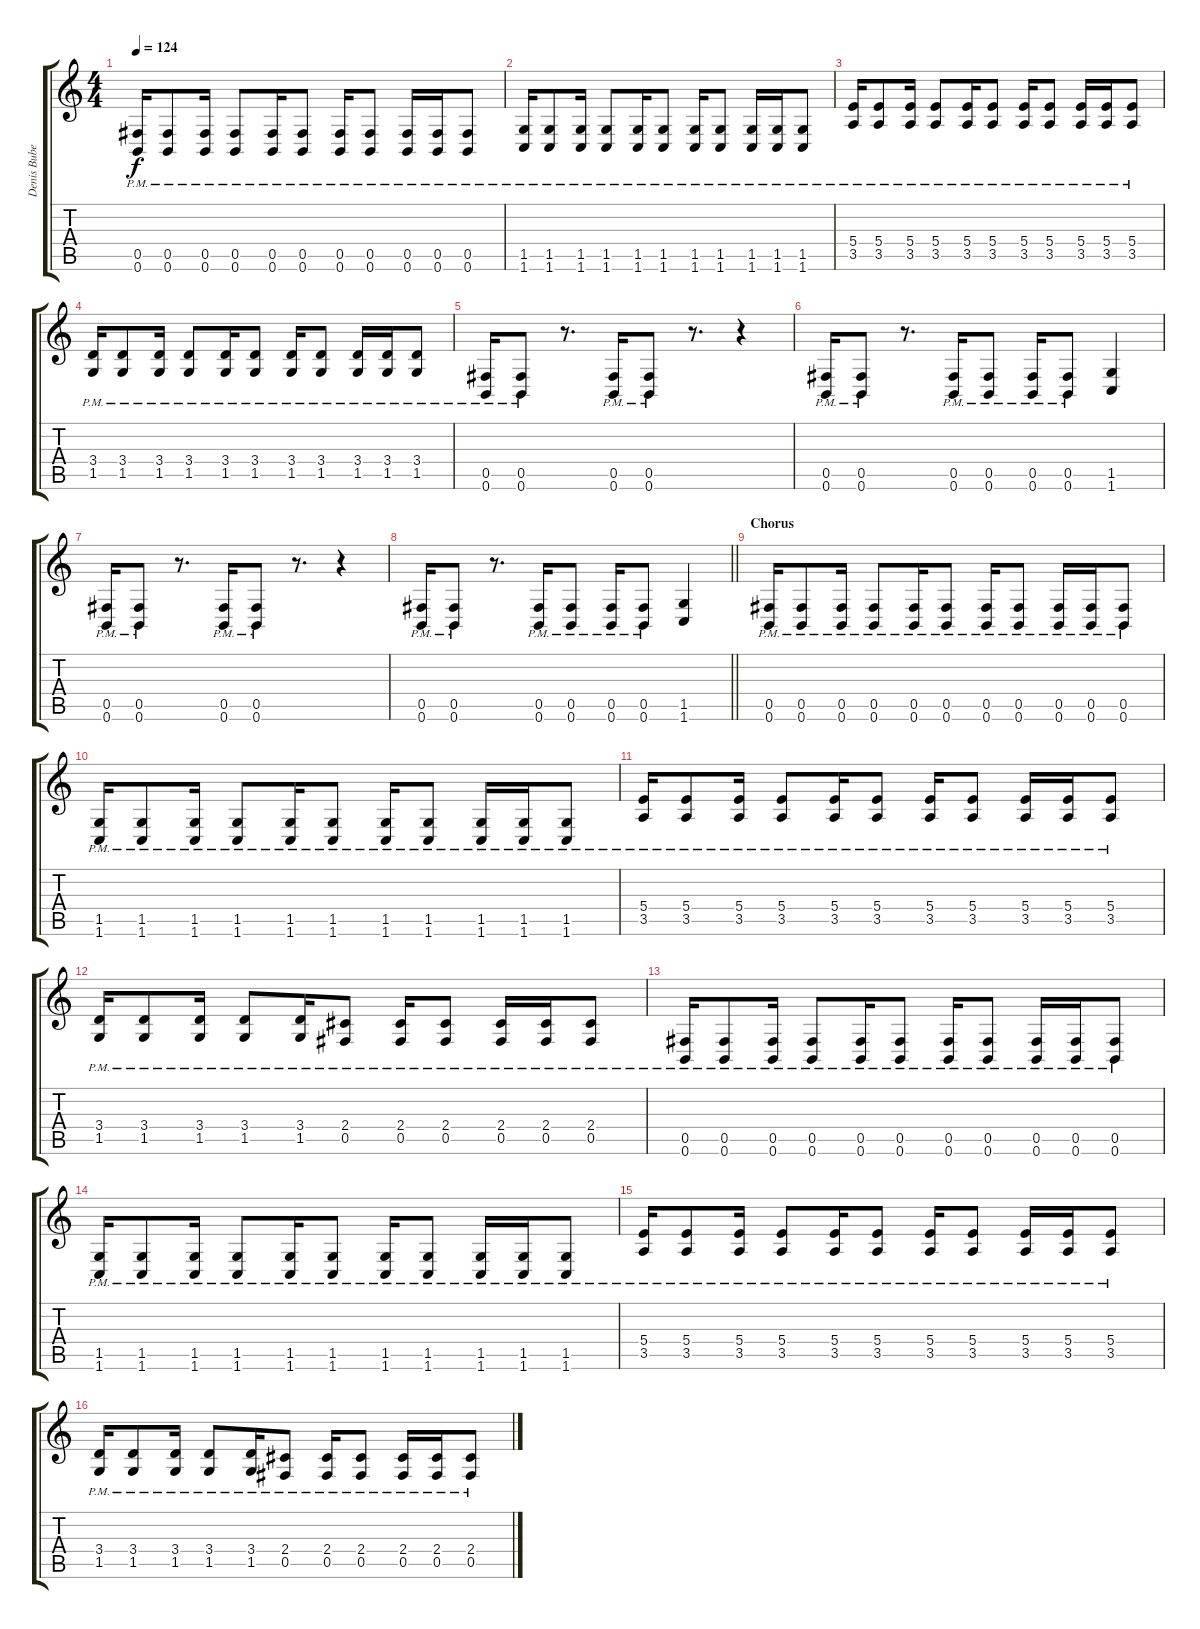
\track ("Denis Bubel " "Denis Bube") {instrument distortionguitar}
\staff {score tabs}
\tuning (Db4 Ab3 E3 B2 Gb2 B1) {hide}
\ts (4 4)
\tempo 124
\clef g2
\ks c
(0.5{pm} 0.6{pm}).16{dy f} (0.5{pm} 0.6{pm}).8 (0.5{pm} 0.6{pm}).16 (0.5{pm} 0.6{pm}).8 (0.5{pm} 0.6{pm}).16 (0.5{pm} 0.6{pm}).8 (0.5{pm} 0.6{pm}).16 (0.5{pm} 0.6{pm}).8 (0.5{pm} 0.6{pm}).16 (0.5{pm} 0.6{pm}).16 (0.5{pm} 0.6{pm}).8 |
(1.5{pm} 1.6{pm}).16 (1.5{pm} 1.6{pm}).8 (1.5{pm} 1.6{pm}).16 (1.5{pm} 1.6{pm}).8 (1.5{pm} 1.6{pm}).16 (1.5{pm} 1.6{pm}).8 (1.5{pm} 1.6{pm}).16 (1.5{pm} 1.6{pm}).8 (1.5{pm} 1.6{pm}).16 (1.5{pm} 1.6{pm}).16 (1.5{pm} 1.6{pm}).8 |
(5.4{pm} 3.5{pm}).16 (5.4{pm} 3.5{pm}).8 (5.4{pm} 3.5{pm}).16 (5.4{pm} 3.5{pm}).8 (5.4{pm} 3.5{pm}).16 (5.4{pm} 3.5{pm}).8 (5.4{pm} 3.5{pm}).16 (5.4{pm} 3.5{pm}).8 (5.4{pm} 3.5{pm}).16 (5.4{pm} 3.5{pm}).16 (5.4{pm} 3.5{pm}).8 |
(3.4{pm} 1.5{pm}).16 (3.4{pm} 1.5{pm}).8 (3.4{pm} 1.5{pm}).16 (3.4{pm} 1.5{pm}).8 (3.4{pm} 1.5{pm}).16 (3.4{pm} 1.5{pm}).8 (3.4{pm} 1.5{pm}).16 (3.4{pm} 1.5{pm}).8 (3.4{pm} 1.5{pm}).16 (3.4{pm} 1.5{pm}).16 (3.4{pm} 1.5{pm}).8 |
(0.5{pm} 0.6{pm}).16 (0.5{pm} 0.6{pm}).8 r.8{d} (0.5{pm} 0.6{pm}).16 (0.5{pm} 0.6{pm}).8 r.8{d} r.4 |
(0.5{pm} 0.6{pm}).16 (0.5{pm} 0.6{pm}).8 r.8{d} (0.5{pm} 0.6{pm}).16 (0.5{pm} 0.6{pm}).8 (0.5{pm} 0.6{pm}).16 (0.5{pm} 0.6{pm}).8 (1.5 1.6).4 |
(0.5{pm} 0.6{pm}).16 (0.5{pm} 0.6{pm}).8 r.8{d} (0.5{pm} 0.6{pm}).16 (0.5{pm} 0.6{pm}).8 r.8{d} r.4 |
\barLineRight lightlight
(0.5{pm} 0.6{pm}).16 (0.5{pm} 0.6{pm}).8 r.8{d} (0.5{pm} 0.6{pm}).16 (0.5{pm} 0.6{pm}).8 (0.5{pm} 0.6{pm}).16 (0.5{pm} 0.6{pm}).8 (1.5 1.6).4 |
\section ("" "Chorus")
(0.5{pm} 0.6{pm}).16 (0.5{pm} 0.6{pm}).8 (0.5{pm} 0.6{pm}).16 (0.5{pm} 0.6{pm}).8 (0.5{pm} 0.6{pm}).16 (0.5{pm} 0.6{pm}).8 (0.5{pm} 0.6{pm}).16 (0.5{pm} 0.6{pm}).8 (0.5{pm} 0.6{pm}).16 (0.5{pm} 0.6{pm}).16 (0.5{pm} 0.6{pm}).8 |
(1.5{pm} 1.6{pm}).16 (1.5{pm} 1.6{pm}).8 (1.5{pm} 1.6{pm}).16 (1.5{pm} 1.6{pm}).8 (1.5{pm} 1.6{pm}).16 (1.5{pm} 1.6{pm}).8 (1.5{pm} 1.6{pm}).16 (1.5{pm} 1.6{pm}).8 (1.5{pm} 1.6{pm}).16 (1.5{pm} 1.6{pm}).16 (1.5{pm} 1.6{pm}).8 |
(5.4{pm} 3.5{pm}).16 (5.4{pm} 3.5{pm}).8 (5.4{pm} 3.5{pm}).16 (5.4{pm} 3.5{pm}).8 (5.4{pm} 3.5{pm}).16 (5.4{pm} 3.5{pm}).8 (5.4{pm} 3.5{pm}).16 (5.4{pm} 3.5{pm}).8 (5.4{pm} 3.5{pm}).16 (5.4{pm} 3.5{pm}).16 (5.4{pm} 3.5{pm}).8 |
(3.4{pm} 1.5{pm}).16 (3.4{pm} 1.5{pm}).8 (3.4{pm} 1.5{pm}).16 (3.4{pm} 1.5{pm}).8 (3.4{pm} 1.5{pm}).16 (2.4{pm} 0.5{pm}).8 (2.4{pm} 0.5{pm}).16 (2.4{pm} 0.5{pm}).8 (2.4{pm} 0.5{pm}).16 (2.4{pm} 0.5{pm}).16 (2.4{pm} 0.5{pm}).8 |
(0.5{pm} 0.6{pm}).16 (0.5{pm} 0.6{pm}).8 (0.5{pm} 0.6{pm}).16 (0.5{pm} 0.6{pm}).8 (0.5{pm} 0.6{pm}).16 (0.5{pm} 0.6{pm}).8 (0.5{pm} 0.6{pm}).16 (0.5{pm} 0.6{pm}).8 (0.5{pm} 0.6{pm}).16 (0.5{pm} 0.6{pm}).16 (0.5{pm} 0.6{pm}).8 |
(1.5{pm} 1.6{pm}).16 (1.5{pm} 1.6{pm}).8 (1.5{pm} 1.6{pm}).16 (1.5{pm} 1.6{pm}).8 (1.5{pm} 1.6{pm}).16 (1.5{pm} 1.6{pm}).8 (1.5{pm} 1.6{pm}).16 (1.5{pm} 1.6{pm}).8 (1.5{pm} 1.6{pm}).16 (1.5{pm} 1.6{pm}).16 (1.5{pm} 1.6{pm}).8 |
(5.4{pm} 3.5{pm}).16 (5.4{pm} 3.5{pm}).8 (5.4{pm} 3.5{pm}).16 (5.4{pm} 3.5{pm}).8 (5.4{pm} 3.5{pm}).16 (5.4{pm} 3.5{pm}).8 (5.4{pm} 3.5{pm}).16 (5.4{pm} 3.5{pm}).8 (5.4{pm} 3.5{pm}).16 (5.4{pm} 3.5{pm}).16 (5.4{pm} 3.5{pm}).8 |
(3.4{pm} 1.5{pm}).16 (3.4{pm} 1.5{pm}).8 (3.4{pm} 1.5{pm}).16 (3.4{pm} 1.5{pm}).8 (3.4{pm} 1.5{pm}).16 (2.4{pm} 0.5{pm}).8 (2.4{pm} 0.5{pm}).16 (2.4{pm} 0.5{pm}).8 (2.4{pm} 0.5{pm}).16 (2.4{pm} 0.5{pm}).16 (2.4{pm} 0.5{pm}).8
